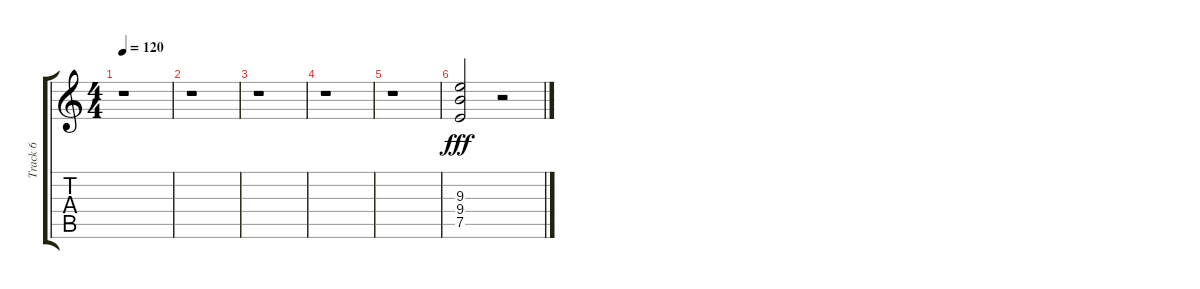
\track ("Track 6" "Track 6") {instrument distortionguitar}
\staff {score tabs}
\tuning (E4 B3 G3 D3 A2 E2) {hide}
\ts (4 4)
\tempo 120
\clef g2
\ks c
r.1{dy fff} |
r.1 |
r.1 |
r.1 |
r.1 |
(9.3 9.4 7.5).2 r.2
